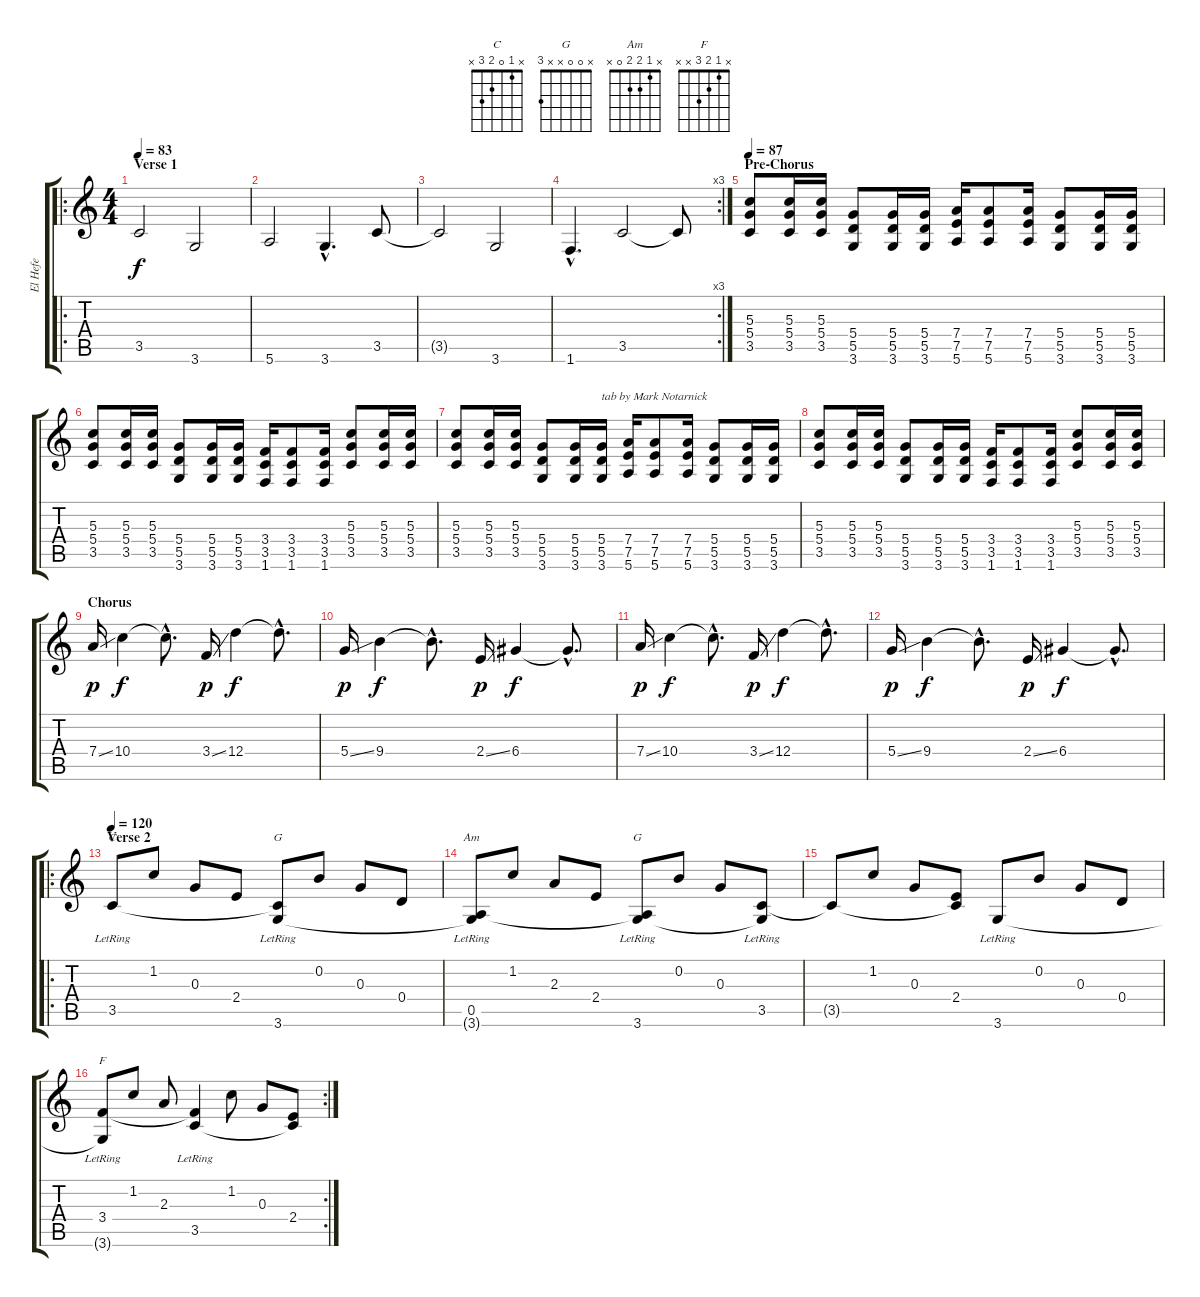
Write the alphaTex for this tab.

\track ("El Hefe" "El Hefe") {instrument overdrivenguitar}
\staff {score tabs}
\tuning (E4 B3 G3 D3 A2 E2) {hide}
\chord ("C" x 1 0 2 3 x)
\chord ("G" x 0 0 0 x 3)
\chord ("Am" x 1 2 2 0 x)
\chord ("G" x 0 0 x x 3)
\chord ("F" x 1 2 3 x x)
\ro
\ts (4 4)
\section ("" "Verse 1")
\tempo 83
\tempo 120
\tempo 83
\clef g2
\ks c
3.5.2{dy f instrument electricguitarclean} 3.6.2 |
5.6.2 3.6{hac}.4{d} 3.5.8 |
3.5{t}.2 3.6.2 |
\rc 3
1.6{hac}.4{d} 3.5.2 3.5{t}.8 |
\section ("" "Pre-Chorus")
\tempo 87
(5.3 5.4 3.5).8{instrument overdrivenguitar} (5.3 5.4 3.5).16 (5.3 5.4 3.5).16 (5.4 5.5 3.6).8 (5.4 5.5 3.6).16 (5.4 5.5 3.6).16 (7.4 7.5 5.6).16 (7.4 7.5 5.6).8 (7.4 7.5 5.6).16 (5.4 5.5 3.6).8 (5.4 5.5 3.6).16 (5.4 5.5 3.6).16 |
(5.3 5.4 3.5).8 (5.3 5.4 3.5).16 (5.3 5.4 3.5).16 (5.4 5.5 3.6).8 (5.4 5.5 3.6).16 (5.4 5.5 3.6).16 (3.4 3.5 1.6).16 (3.4 3.5 1.6).8 (3.4 3.5 1.6).16 (5.3 5.4 3.5).8 (5.3 5.4 3.5).16 (5.3 5.4 3.5).16 |
(5.3 5.4 3.5).8 (5.3 5.4 3.5).16 (5.3 5.4 3.5).16 (5.4 5.5 3.6).8 (5.4 5.5 3.6).16 (5.4 5.5 3.6).16{txt "tab by Mark Notarnick"} (7.4 7.5 5.6).16 (7.4 7.5 5.6).8 (7.4 7.5 5.6).16 (5.4 5.5 3.6).8 (5.4 5.5 3.6).16 (5.4 5.5 3.6).16 |
(5.3 5.4 3.5).8 (5.3 5.4 3.5).16 (5.3 5.4 3.5).16 (5.4 5.5 3.6).8 (5.4 5.5 3.6).16 (5.4 5.5 3.6).16 (3.4 3.5 1.6).16 (3.4 3.5 1.6).8 (3.4 3.5 1.6).16 (5.3 5.4 3.5).8 (5.3 5.4 3.5).16 (5.3 5.4 3.5).16 |
\section ("" "Chorus")
7.4{ss}.16{dy p} 10.4.4{dy f} 10.4{hac t}.8{d} 3.4{ss}.16{dy p} 12.4.4{dy f} 12.4{hac t}.8{d} |
5.4{ss}.16{dy p} 9.4.4{dy f} 9.4{hac t}.8{d} 2.4{ss}.16{dy p} 6.4.4{dy f} 6.4{hac t}.8{d} |
7.4{ss}.16{dy p} 10.4.4{dy f} 10.4{hac t}.8{d} 3.4{ss}.16{dy p} 12.4.4{dy f} 12.4{hac t}.8{d} |
5.4{ss}.16{dy p} 9.4.4{dy f} 9.4{hac t}.8{d} 2.4{ss}.16{dy p} 6.4.4{dy f} 6.4{hac t}.8{d} |
\ro
\section ("" "Verse 2")
\tempo 120
3.5{lr}.8{ch "C" volume 14 instrument acousticguitarsteel} 1.2.8 0.3.8 2.4.8 (3.5{t} 3.6{lr}).8{ch "G"} 0.2.8 0.3.8 0.4.8 |
(0.5{lr} 3.6{t}).8{ch "Am"} 1.2.8 2.3.8 2.4.8 (0.5{t} 3.6{lr}).8{ch "G"} 0.2.8 0.3.8 (3.5{lr} 3.6{t}).8 |
3.5{t}.8 1.2.8 0.3.8 (2.4 3.5{t}).8 3.6{lr}.8 0.2.8 0.3.8 0.4.8 |
\rc 2
(3.4{lr} 3.6{t}).8{ch "F"} 1.2.8 2.3.8 (3.4{t} 3.5{lr}).4 1.2.8 0.3.8 (2.4 3.5{t}).8
